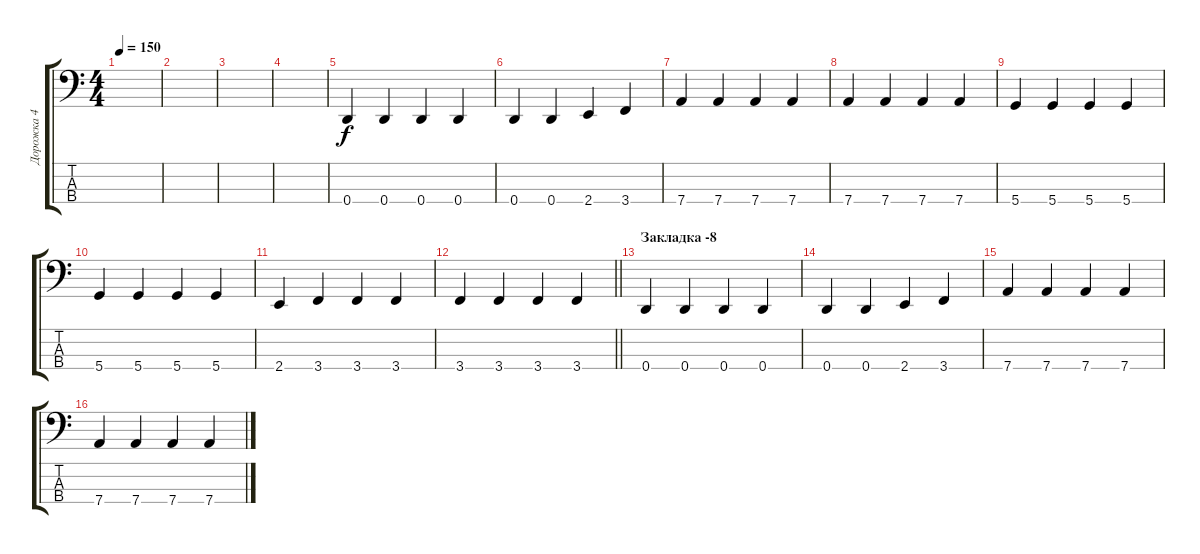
\track ("Дорожка 4" "Дорожка 4") {instrument electricbasspick}
\staff {score tabs}
\tuning (G2 D2 A1 D1) {hide}
\ts (4 4)
\tempo 150
\clef f4
\ks c
|
|
|
|
0.4.4 0.4.4 0.4.4 0.4.4 |
0.4.4 0.4.4 2.4.4 3.4.4 |
7.4.4 7.4.4 7.4.4 7.4.4 |
7.4.4 7.4.4 7.4.4 7.4.4 |
5.4.4 5.4.4 5.4.4 5.4.4 |
5.4.4 5.4.4 5.4.4 5.4.4 |
2.4.4 3.4.4 3.4.4 3.4.4 |
\barLineRight lightlight
3.4.4 3.4.4 3.4.4 3.4.4 |
\section ("" "Закладка -8")
0.4.4 0.4.4 0.4.4 0.4.4 |
0.4.4 0.4.4 2.4.4 3.4.4 |
7.4.4 7.4.4 7.4.4 7.4.4 |
7.4.4 7.4.4 7.4.4 7.4.4
